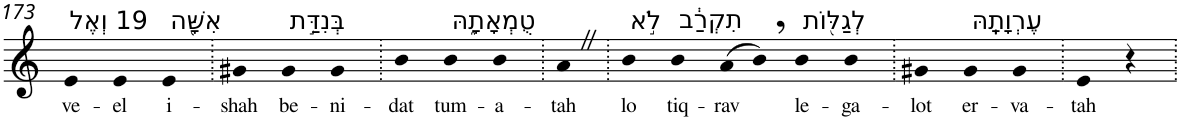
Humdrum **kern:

**kern	**text
*part1	*part1
*staff1	*staff1
*I"Piano	*
*I'Pno	*
!!LO:PB:g=z
*clefG2	*
*k[]	*
=173	=173
!LO:TX:a:t=19 וְאֶל	!
!	!LO:LY:b
4e	ve-
!	!LO:LY:b
4e	-el
!LO:TX:a:t=אִשָּׁ֖ה	!
!	!LO:LY:b
4e	i-
=174.	=174.
!	!LO:LY:b
4g#X	-shah
!LO:TX:a:t=בְּנִדַּ֣ת	!
!	!LO:LY:b
4g#	be-
!	!LO:LY:b
4g#	-ni-
=175.	=175.
!	!LO:LY:b
4b	-dat
!LO:TX:a:t=טֻמְאָתָ֑הּ	!
!	!LO:LY:b
4b	tum-
!	!LO:LY:b
4b	-a-
=176.	=176.
!	!LO:LY:b
4aZ	-tah
=177.	=177.
!LO:TX:a:t=לֹ֣א	!
!	!LO:LY:b
4b	lo
!LO:TX:a:t=תִקְרַ֔ב	!
!	!LO:LY:b
4b	tiq-
!	!LO:LY:b
(>8a	-rav
8b,)	.
!LO:TX:a:t=לְגַלּ֖וֹת	!
!	!LO:LY:b
4b	le-
!	!LO:LY:b
4b	-ga-
=178.	=178.
!	!LO:LY:b
4g#X	-lot
!LO:TX:a:t=עֶרְוָתָֽהּ	!
!	!LO:LY:b
4g#	er-
!	!LO:LY:b
4g#	-va-
=179.	=179.
!	!LO:LY:b
4e	-tah
4r	.
=.	=.
*-	*-
